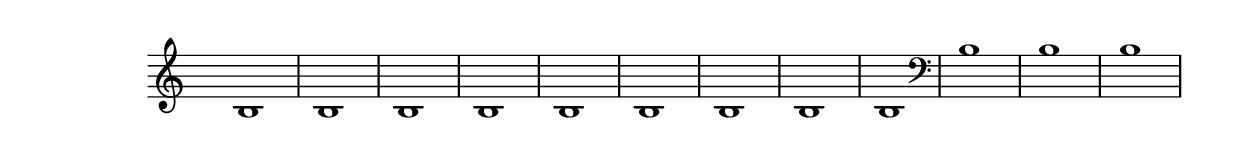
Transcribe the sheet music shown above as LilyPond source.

\version "2.14.2"

%%\header { texidoc="1 - Nota Nova"}

\relative c' {
  \override Staff.TimeSignature #'transparent = ##t
  \override Score.BarNumber #'transparent = ##t
  \override Score.RehearsalMark #'font-size = #-2

  %% CLARINETE
  \tag #'cl {
    b1
  }
  %% FLAUTA
  \tag #'fl {
    b
  }
  %% OBOÉ
  \tag #'ob {
    b
  }
  %% SAX ALTO
  \tag #'saxa {
    b
  }
  %% SAX TENOR
  \tag #'saxt {
    b  
  }
  %% SAX GENES
  \tag #'saxg {
    b
  }
  %% TROMPETE
  \tag #'tpt {
    b 
  }
  %% TROMPA
  \tag #'tpa {
    b
  }
  %% TROMPA OP
  \tag #'tpaop {
    b 
  }
  %% TROMBONE

  \tag #'tbn {
    \clef bass
    b
  }
  %% TUBA MIB
  \tag #'tbamib {
    \clef bass
    b
  }
  %% TUBA SIB
  \tag #'tbasib {
    \clef bass
    b
  }

  %% END DOCUMENT
}
